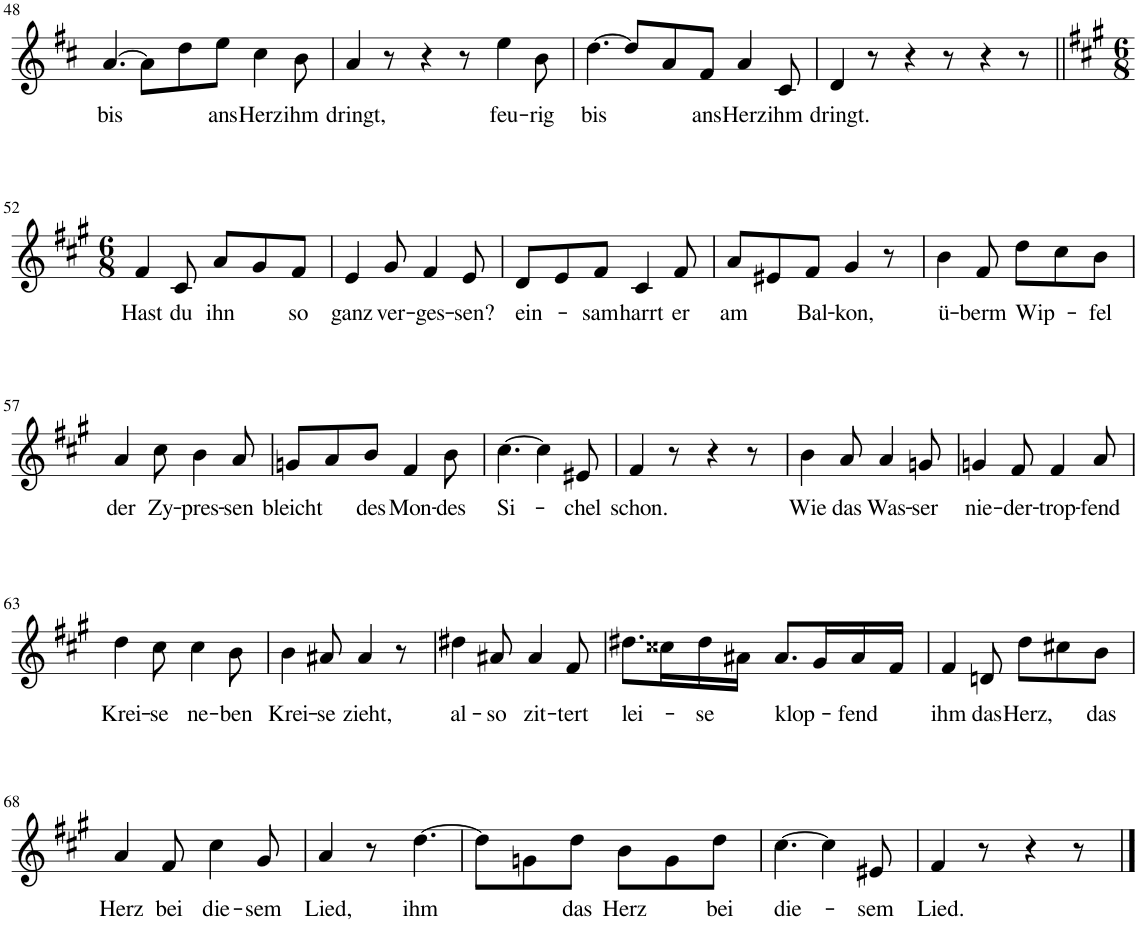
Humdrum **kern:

**kern	**text
*part1	*part1
*staff1	*staff1
*I"Piano	*
*I'Pno	*
!!LO:PB:g=z
*clefG2	*
*k[f#c#]	*
*M9/8	*
=48	=48
!	!LO:LY:b
[4.a/	bis
8a\L]	.
8dd\	.
!	!LO:LY:b
8ee\J	ans
!	!LO:LY:b
4cc#\	Herz
!	!LO:LY:b
8b\	ihm
=49	=49
!	!LO:LY:b
4a/	dringt,
8r	.
4r	.
8r	.
!	!LO:LY:b
4ee\	feu-
!	!LO:LY:b
8b\	-rig
=50	=50
!	!LO:LY:b
[4.dd\	bis
8dd/L]	.
8a/	.
!	!LO:LY:b
8f#/J	ans
!	!LO:LY:b
4a/	Herz
!	!LO:LY:b
8c#/	ihm
=51	=51
!	!LO:LY:b
4d/	dringt.
8r	.
4r	.
8r	.
4r	.
8r	.
!!LO:LB:g=z
=52||	=52||
*k[f#c#g#]	*
*M6/8	*
!	!LO:LY:b
4f#/	Hast
!	!LO:LY:b
8c#/	du
!	!LO:LY:b
8a/L	ihn
8g#/	.
!	!LO:LY:b
8f#/J	so
=53	=53
!	!LO:LY:b
4e/	ganz
!	!LO:LY:b
8g#/	ver-
!	!LO:LY:b
4f#/	-ges-
!	!LO:LY:b
8e/	-sen?
=54	=54
!	!LO:LY:b
8d/L	ein-
8e/	.
!	!LO:LY:b
8f#/J	-sam
!	!LO:LY:b
4c#/	harrt
!	!LO:LY:b
8f#/	er
=55	=55
!	!LO:LY:b
8a/L	am
8e#X/	.
!	!LO:LY:b
8f#/J	Bal-
!	!LO:LY:b
4g#/	-kon,
8r	.
=56	=56
!	!LO:LY:b
4b\	ü-
!	!LO:LY:b
8f#/	-berm
!	!LO:LY:b
8dd\L	Wip-
8cc#\	.
!	!LO:LY:b
8b\J	-fel
!!LO:LB:g=z
=57	=57
!	!LO:LY:b
4a/	der
!	!LO:LY:b
8cc#\	Zy-
!	!LO:LY:b
4b\	-pres-
!	!LO:LY:b
8a/	-sen
=58	=58
!	!LO:LY:b
8gn/L	bleicht
8a/	.
!	!LO:LY:b
8b/J	des
!	!LO:LY:b
4f#/	Mon-
!	!LO:LY:b
8b\	-des
=59	=59
!	!LO:LY:b
[4.cc#\	Si-
4cc#\]	.
!	!LO:LY:b
8e#X/	-chel
=60	=60
!	!LO:LY:b
4f#/	schon.
8r	.
4r	.
8r	.
=61	=61
!	!LO:LY:b
4b\	Wie
!	!LO:LY:b
8a/	das
!	!LO:LY:b
4a/	Was-
!	!LO:LY:b
8gn/	-ser
=62	=62
!	!LO:LY:b
4gn/	nie-
!	!LO:LY:b
8f#/	-der-
!	!LO:LY:b
4f#/	-trop-
!	!LO:LY:b
8a/	-fend
!!LO:LB:g=z
=63	=63
!	!LO:LY:b
4dd\	Krei-
!	!LO:LY:b
8cc#\	-se
!	!LO:LY:b
4cc#\	ne-
!	!LO:LY:b
8b\	-ben
=64	=64
!	!LO:LY:b
4b\	Krei-
!	!LO:LY:b
8a#X/	-se
!	!LO:LY:b
4a#/	zieht,
8r	.
=65	=65
!	!LO:LY:b
4dd#X\	al-
!	!LO:LY:b
8a#X/	-so
!	!LO:LY:b
4a#/	zit-
!	!LO:LY:b
8f#/	-tert
=66	=66
!	!LO:LY:b
8.dd#X\L	lei-
16cc##X\L	.
!	!LO:LY:b
16dd#\	-se
16a#X\JJ	.
!	!LO:LY:b
8.a#/L	klop-
16g#/L	.
!	!LO:LY:b
16a#/	-fend
16f#/JJ	.
=67	=67
!	!LO:LY:b
4f#/	ihm
!	!LO:LY:b
8dn/	das
!	!LO:LY:b
8dd\L	Herz,
8cc#X\	.
!	!LO:LY:b
8b\J	das
!!LO:LB:g=z
=68	=68
!	!LO:LY:b
4a/	Herz
!	!LO:LY:b
8f#/	bei
!	!LO:LY:b
4cc#\	die-
!	!LO:LY:b
8g#/	-sem
=69	=69
!	!LO:LY:b
4a/	Lied,
8r	.
!	!LO:LY:b
[4.dd\	ihm
=70	=70
8dd\L]	.
8gn\	.
!	!LO:LY:b
8dd\J	das
!	!LO:LY:b
8b\L	Herz
8g\	.
!	!LO:LY:b
8dd\J	bei
=71	=71
!	!LO:LY:b
[4.cc#\	die-
4cc#\]	.
!	!LO:LY:b
8e#X/	-sem
=72	=72
!	!LO:LY:b
4f#/	Lied.
8r	.
4r	.
8r	.
==	==
*-	*-
